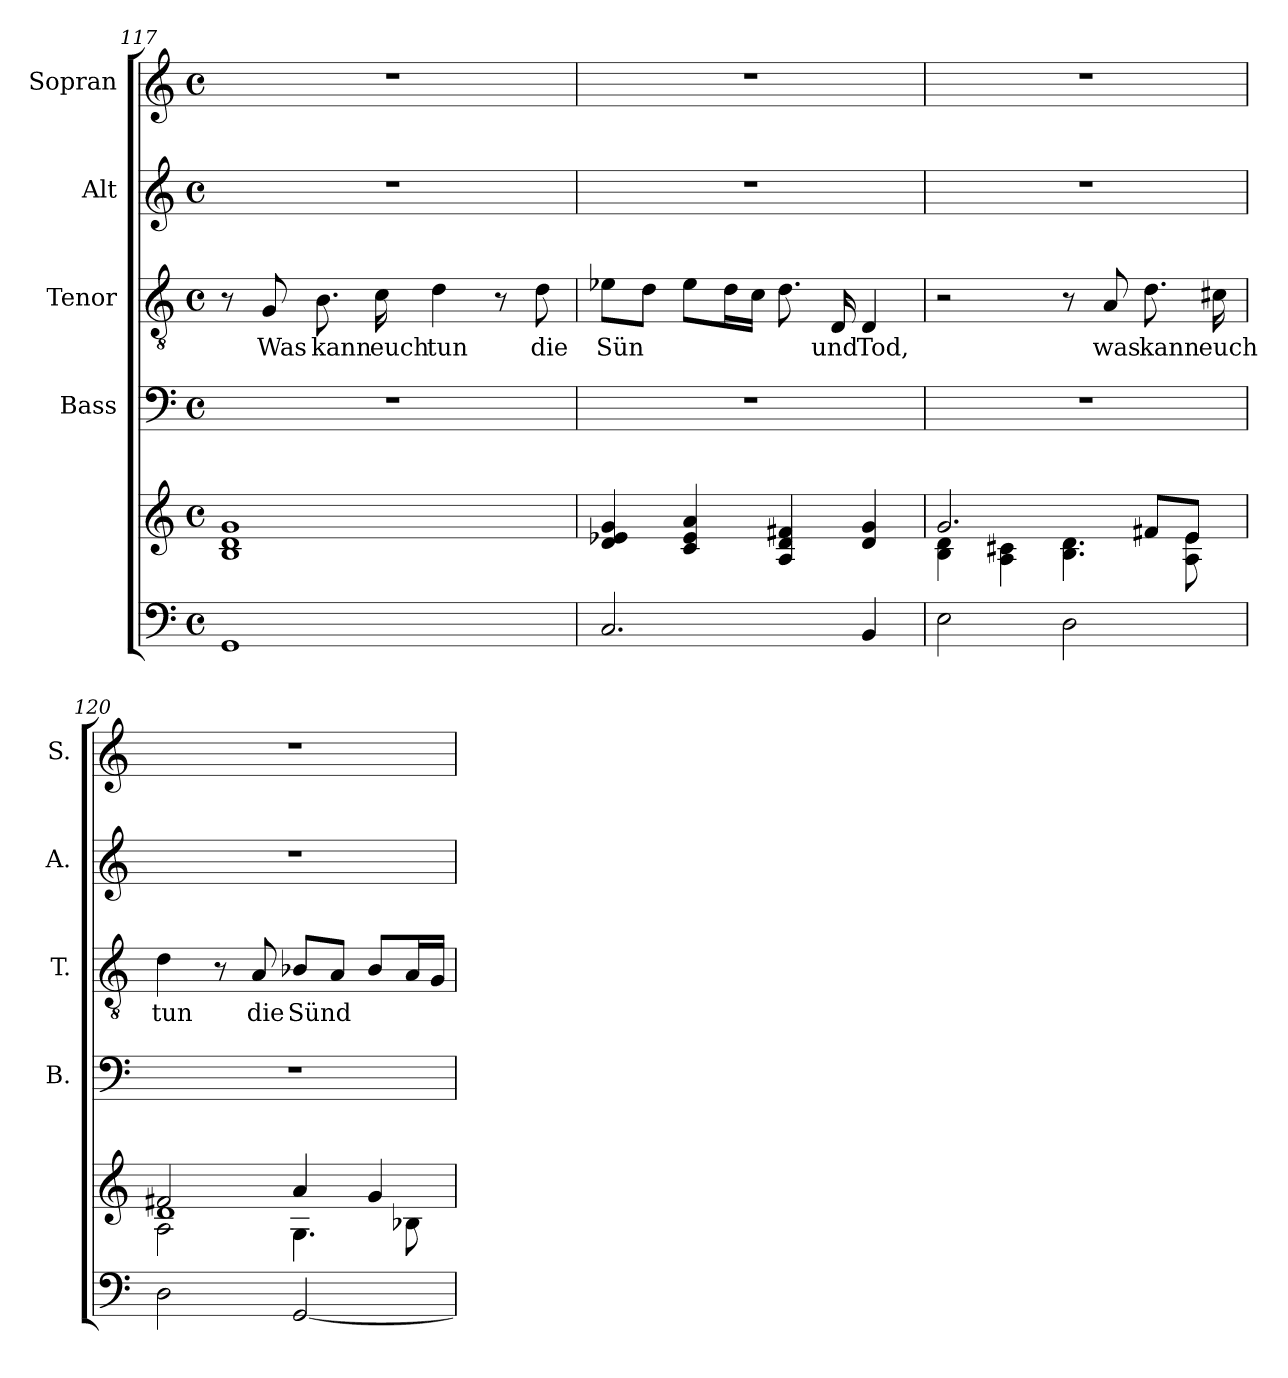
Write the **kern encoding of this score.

**kern	**kern	**kern	**kern	**text	**kern	**kern
*part5	*part5	*part4	*part3	*part3	*part2	*part1
*staff6	*staff5	*staff4	*staff3	*staff3	*staff2	*staff1
*	*	*I"Bass	*I"Tenor	*	*I"Alt	*I"Sopran
*	*	*I'B.	*I'T.	*	*I'A.	*I'S.
*clefF4	*clefG2	*clefF4	*clefGv2	*	*clefG2	*clefG2
*k[]	*k[]	*k[]	*k[]	*	*k[]	*k[]
*C:	*C:	*C:	*C:	*	*C:	*C:
*M4/4	*M4/4	*M4/4	*M4/4	*	*M4/4	*M4/4
*met(c)	*met(c)	*met(c)	*met(c)	*	*met(c)	*met(c)
=117	=117	=117	=117	=117	=117	=117
1GG	1B 1d 1g	1r	8r	.	1r	1r
!	!	!	!	!LO:LY:b	!	!
.	.	.	8G/	Was	.	.
!	!	!	!	!LO:LY:b	!	!
.	.	.	8.B\	kann	.	.
!	!	!	!	!LO:LY:b	!	!
.	.	.	16c\	euch	.	.
!	!	!	!	!LO:LY:b	!	!
.	.	.	4d\	tun	.	.
.	.	.	8r	.	.	.
!	!	!	!	!LO:LY:b	!	!
.	.	.	8d\	die	.	.
=118	=118	=118	=118	=118	=118	=118
!	!	!	!	!LO:LY:b	!	!
2.C/	4d/ 4e-X/ 4g/	1r	8e-X\L	Sün	1r	1r
.	.	.	8d\J	.	.	.
.	4c/ 4e-/ 4a/	.	8e-\L	.	.	.
.	.	.	16d\L	.	.	.
.	.	.	16c\JJ	.	.	.
.	4A/ 4d/ 4f#X/	.	8.d\	.	.	.
!	!	!	!	!LO:LY:b	!	!
.	.	.	16D/	und	.	.
!	!	!	!	!LO:LY:b	!	!
4BB/	4d/ 4g/	.	4D/	Tod,	.	.
=119	=119	=119	=119	=119	=119	=119
*	*^	*	*	*	*	*
2E\	2.g/	4B\ 4d\	1r	2r	.	1r	1r
.	.	4A\ 4c#X\	.	.	.	.	.
2D\	.	4.B\ 4.d\	.	8r	.	.	.
!	!	!	!	!	!LO:LY:b	!	!
.	.	.	.	8A/	was	.	.
!	!	!	!	!	!LO:LY:b	!	!
.	8f#X/L	.	.	8.d\	kann	.	.
.	8e/J	8A\ 8e\	.	.	.	.	.
!	!	!	!	!	!LO:LY:b	!	!
.	.	.	.	16c#X\	euch	.	.
=120	=120	=120	=120	=120	=120	=120	=120
*	*	*^	*	*	*	*	*
!	!	!	!	!	!	!LO:LY:b	!	!
2D\	2f#X/	2A\	1d	1r	4d\	tun	1r	1r
.	.	.	.	.	8r	.	.	.
!	!	!	!	!	!	!LO:LY:b	!	!
.	.	.	.	.	8A/	die	.	.
!	!	!	!	!	!	!LO:LY:b	!	!
[2GG/	4a/	4.G\	.	.	8B-X/L	Sünd	.	.
.	.	.	.	.	8A/J	.	.	.
.	4g/	.	.	.	8B-/L	.	.	.
.	.	8B-X\	.	.	16A/L	.	.	.
.	.	.	.	.	16G/JJ	.	.	.
*	*v	*v	*v	*	*	*	*	*
=	=	=	=	=	=	=
*-	*-	*-	*-	*-	*-	*-
